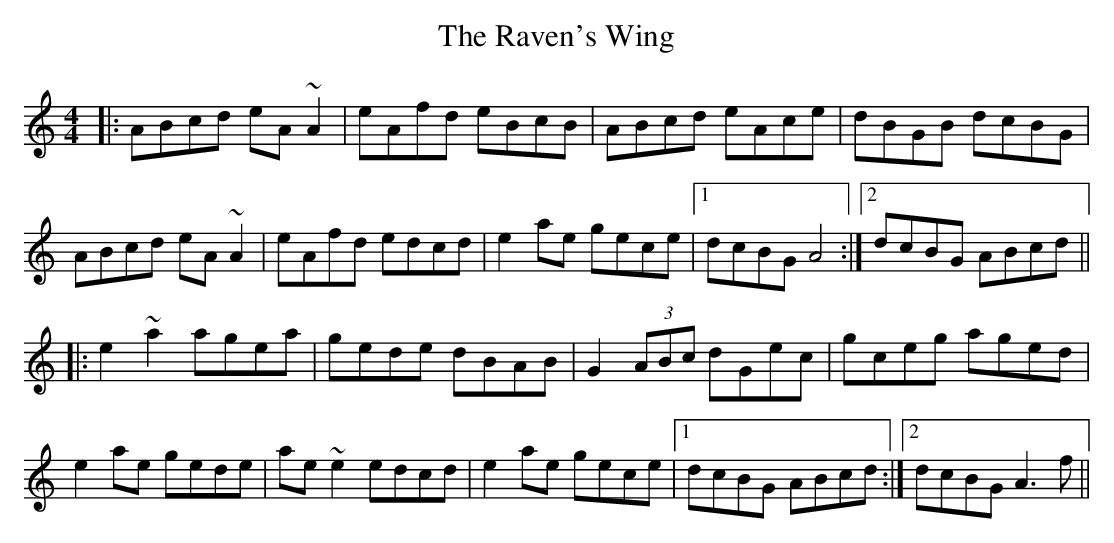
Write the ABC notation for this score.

X:1
T: The Raven's Wing
M: 4/4
L: 1/8
K: Amin
|:ABcd eA ~A2|eAfd eBcB|ABcd eAce|dBGB dcBG|
ABcd eA ~A2|eAfd edcd|e2 ae gece|1 dcBG A4:|2 dcBG ABcd||
|:e2 ~a2 agea|gede dBAB|G2 (3ABc dGec|gceg aged|
e2 ae gede|ae~e2 edcd|e2 ae gece|1 dcBG ABcd:|2 dcBG A3 f||
